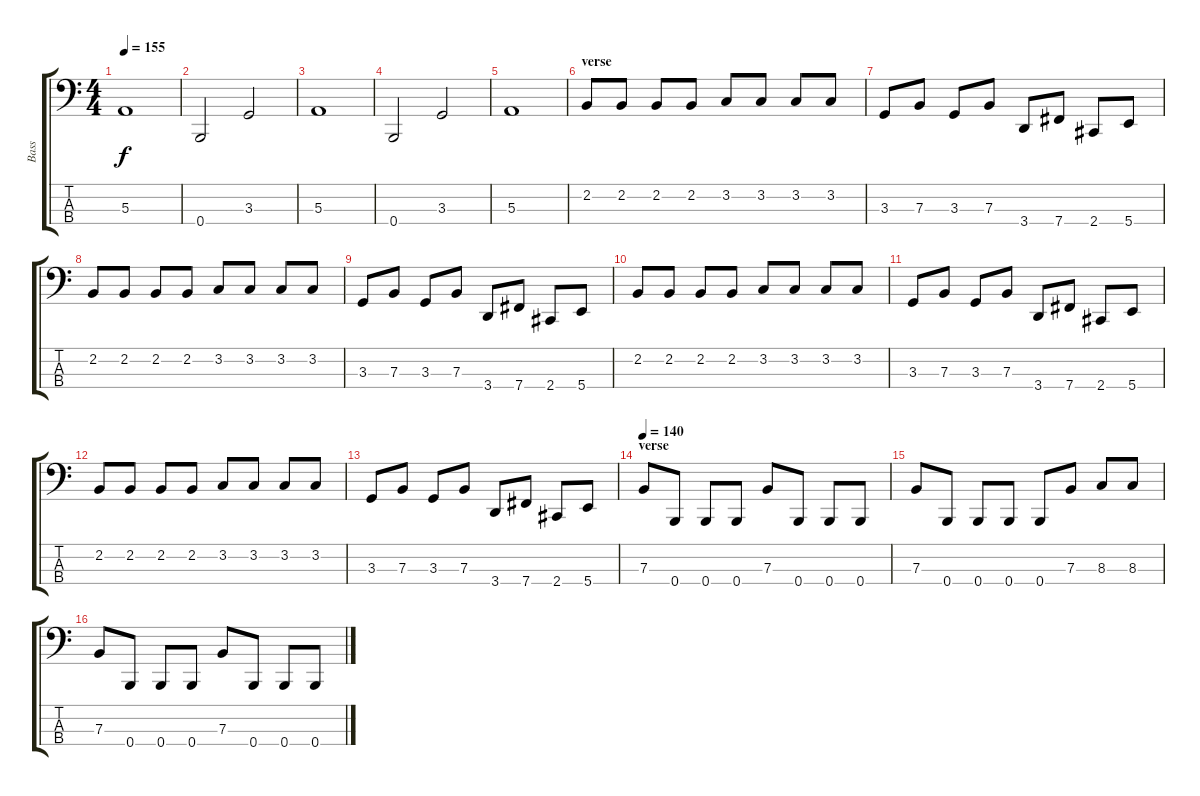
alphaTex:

\track ("Bass" "Bass") {instrument electricbasspick}
\staff {score tabs}
\tuning (D2 A1 E1 B0) {hide}
\ts (4 4)
\tempo 155
\clef f4
\ks c
5.3.1{dy f} |
0.4.2 3.3.2 |
5.3.1 |
0.4.2 3.3.2 |
5.3.1 |
\section ("" "verse")
2.2.8 2.2.8 2.2.8 2.2.8 3.2.8 3.2.8 3.2.8 3.2.8 |
3.3.8 7.3.8 3.3.8 7.3.8 3.4.8 7.4.8 2.4.8 5.4.8 |
2.2.8 2.2.8 2.2.8 2.2.8 3.2.8 3.2.8 3.2.8 3.2.8 |
3.3.8 7.3.8 3.3.8 7.3.8 3.4.8 7.4.8 2.4.8 5.4.8 |
2.2.8 2.2.8 2.2.8 2.2.8 3.2.8 3.2.8 3.2.8 3.2.8 |
3.3.8 7.3.8 3.3.8 7.3.8 3.4.8 7.4.8 2.4.8 5.4.8 |
2.2.8 2.2.8 2.2.8 2.2.8 3.2.8 3.2.8 3.2.8 3.2.8 |
3.3.8 7.3.8 3.3.8 7.3.8 3.4.8 7.4.8 2.4.8 5.4.8 |
\section ("" "verse")
\tempo 140
7.3.8 0.4.8 0.4.8 0.4.8 7.3.8 0.4.8 0.4.8 0.4.8 |
7.3.8 0.4.8 0.4.8 0.4.8 0.4.8 7.3.8 8.3.8 8.3.8 |
7.3.8 0.4.8 0.4.8 0.4.8 7.3.8 0.4.8 0.4.8 0.4.8
